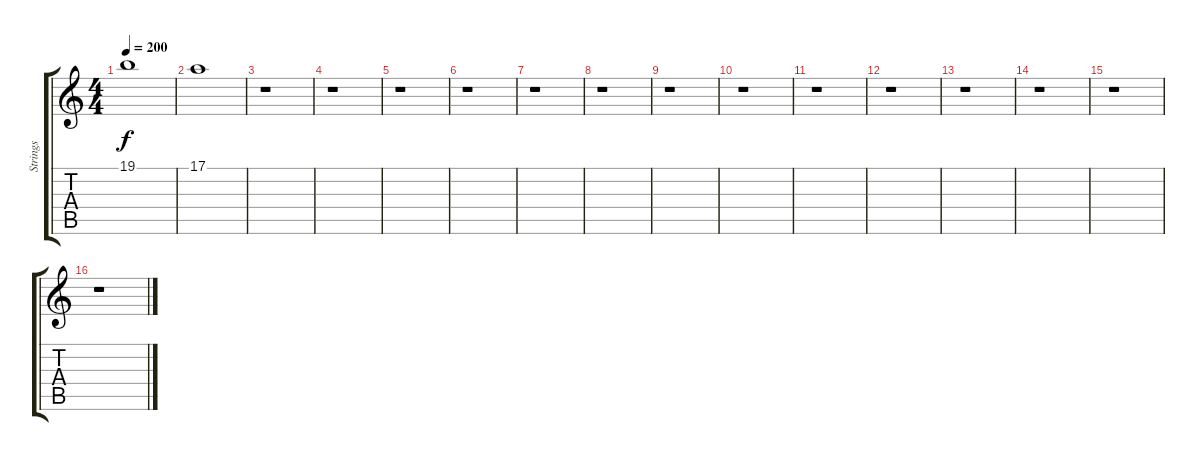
\track ("Strings" "Strings") {instrument stringensemble1}
\staff {score tabs}
\tuning (E4 B3 G3 D3 A2 E2) {hide}
\ts (4 4)
\tempo 200
\clef g2
\ks c
19.1.1{dy f} |
17.1.1 |
\section ("" "")
r.1 |
r.1 |
r.1 |
r.1 |
r.1 |
r.1 |
r.1 |
r.1 |
\section ("" "")
r.1 |
r.1 |
r.1 |
r.1 |
r.1 |
r.1
